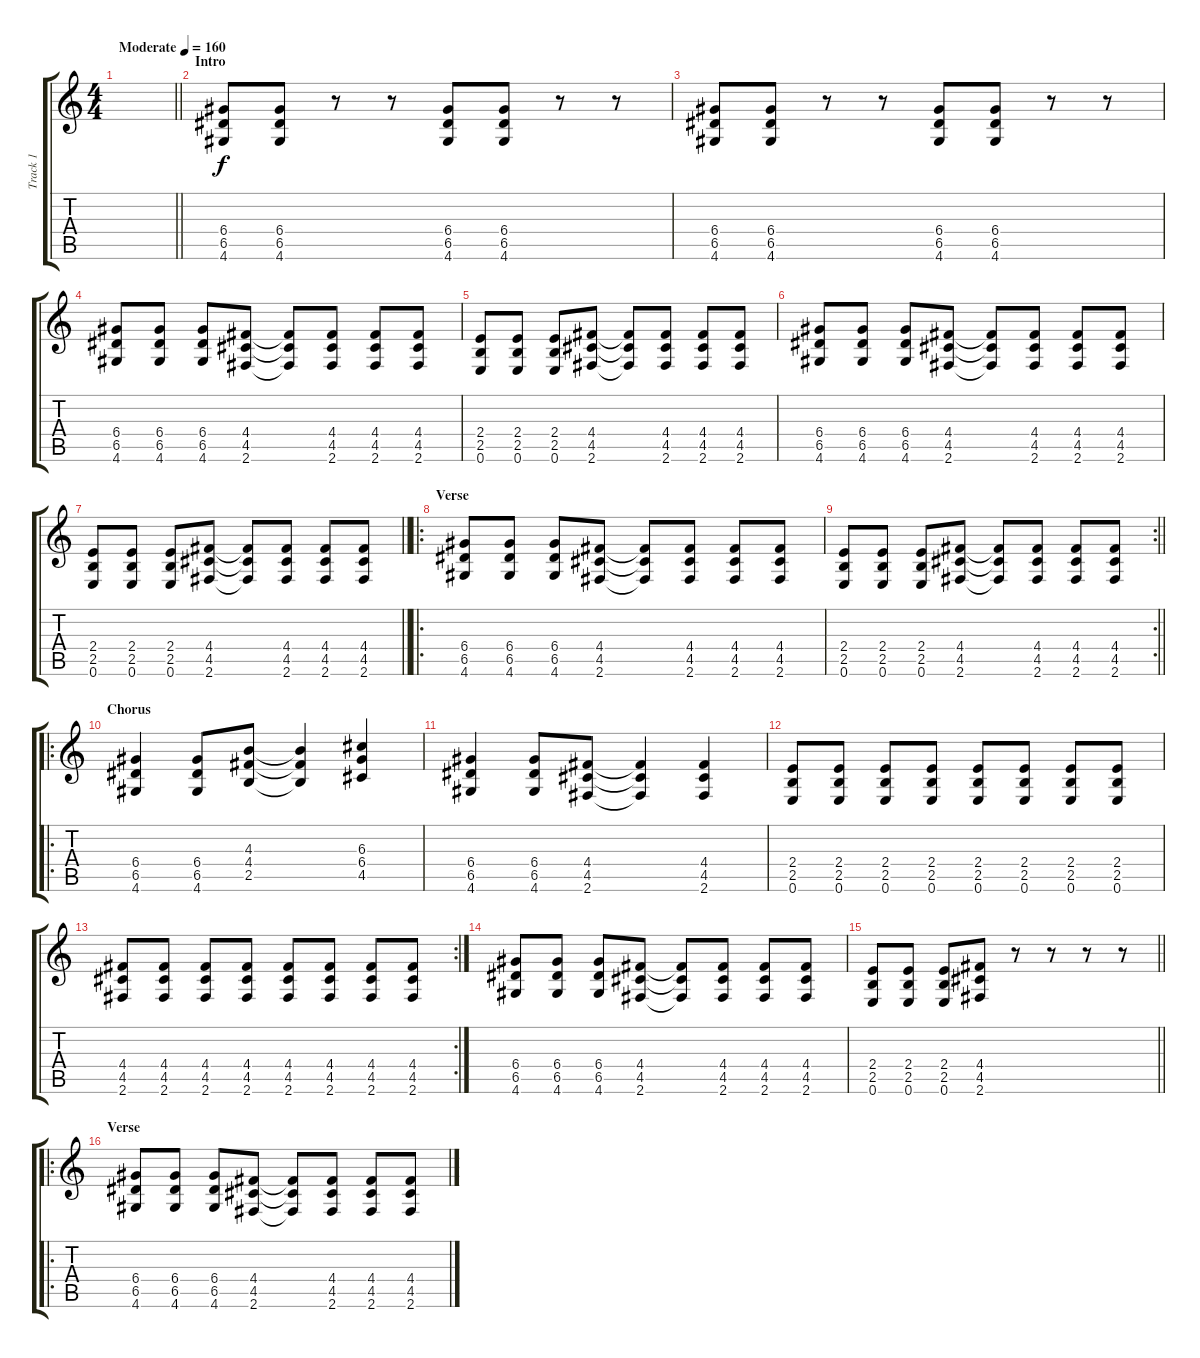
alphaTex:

\track ("Track 1" "Track 1") {instrument distortionguitar}
\staff {score tabs}
\tuning (E4 B3 G3 D3 A2 E2) {hide}
\ts (4 4)
\tempo (160 "Moderate")
\clef g2
\barLineRight lightlight
\ks c
|
\section ("" "Intro")
(6.4 6.5 4.6).8 (6.4 6.5 4.6).8 r.8 r.8 (6.4 6.5 4.6).8 (6.4 6.5 4.6).8 r.8 r.8 |
(6.4 6.5 4.6).8 (6.4 6.5 4.6).8 r.8 r.8 (6.4 6.5 4.6).8 (6.4 6.5 4.6).8 r.8 r.8 |
(6.4 6.5 4.6).8 (6.4 6.5 4.6).8 (6.4 6.5 4.6).8 (4.4 4.5 2.6).8 (4.4{t} 4.5{t} 2.6{t}).8 (4.4 4.5 2.6).8 (4.4 4.5 2.6).8 (4.4 4.5 2.6).8 |
(2.4 2.5 0.6).8 (2.4 2.5 0.6).8 (2.4 2.5 0.6).8 (4.4 4.5 2.6).8 (4.4{t} 4.5{t} 2.6{t}).8 (4.4 4.5 2.6).8 (4.4 4.5 2.6).8 (4.4 4.5 2.6).8 |
(6.4 6.5 4.6).8 (6.4 6.5 4.6).8 (6.4 6.5 4.6).8 (4.4 4.5 2.6).8 (4.4{t} 4.5{t} 2.6{t}).8 (4.4 4.5 2.6).8 (4.4 4.5 2.6).8 (4.4 4.5 2.6).8 |
\barLineRight lightlight
(2.4 2.5 0.6).8 (2.4 2.5 0.6).8 (2.4 2.5 0.6).8 (4.4 4.5 2.6).8 (4.4{t} 4.5{t} 2.6{t}).8 (4.4 4.5 2.6).8 (4.4 4.5 2.6).8 (4.4 4.5 2.6).8 |
\ro
\section ("" "Verse")
(6.4 6.5 4.6).8 (6.4 6.5 4.6).8 (6.4 6.5 4.6).8 (4.4 4.5 2.6).8 (4.4{t} 4.5{t} 2.6{t}).8 (4.4 4.5 2.6).8 (4.4 4.5 2.6).8 (4.4 4.5 2.6).8 |
\rc 2
\barLineRight lightlight
(2.4 2.5 0.6).8 (2.4 2.5 0.6).8 (2.4 2.5 0.6).8 (4.4 4.5 2.6).8 (4.4{t} 4.5{t} 2.6{t}).8 (4.4 4.5 2.6).8 (4.4 4.5 2.6).8 (4.4 4.5 2.6).8 |
\ro
\section ("" "Chorus")
(6.4 6.5 4.6).4 (6.4 6.5 4.6).8 (4.3 4.4 2.5).8 (4.3{t} 4.4{t} 2.5{t}).4 (6.3 6.4 4.5).4 |
(6.4 6.5 4.6).4 (6.4 6.5 4.6).8 (4.4 4.5 2.6).8 (4.4{t} 4.5{t} 2.6{t}).4 (4.4 4.5 2.6).4 |
(2.4 2.5 0.6).8 (2.4 2.5 0.6).8 (2.4 2.5 0.6).8 (2.4 2.5 0.6).8 (2.4 2.5 0.6).8 (2.4 2.5 0.6).8 (2.4 2.5 0.6).8 (2.4 2.5 0.6).8 |
\rc 2
(4.4 4.5 2.6).8 (4.4 4.5 2.6).8 (4.4 4.5 2.6).8 (4.4 4.5 2.6).8 (4.4 4.5 2.6).8 (4.4 4.5 2.6).8 (4.4 4.5 2.6).8 (4.4 4.5 2.6).8 |
(6.4 6.5 4.6).8 (6.4 6.5 4.6).8 (6.4 6.5 4.6).8 (4.4 4.5 2.6).8 (4.4{t} 4.5{t} 2.6{t}).8 (4.4 4.5 2.6).8 (4.4 4.5 2.6).8 (4.4 4.5 2.6).8 |
\barLineRight lightlight
(2.4 2.5 0.6).8 (2.4 2.5 0.6).8 (2.4 2.5 0.6).8 (4.4 4.5 2.6).8 r.8 r.8 r.8 r.8 |
\ro
\section ("" "Verse")
(6.4 6.5 4.6).8 (6.4 6.5 4.6).8 (6.4 6.5 4.6).8 (4.4 4.5 2.6).8 (4.4{t} 4.5{t} 2.6{t}).8 (4.4 4.5 2.6).8 (4.4 4.5 2.6).8 (4.4 4.5 2.6).8
